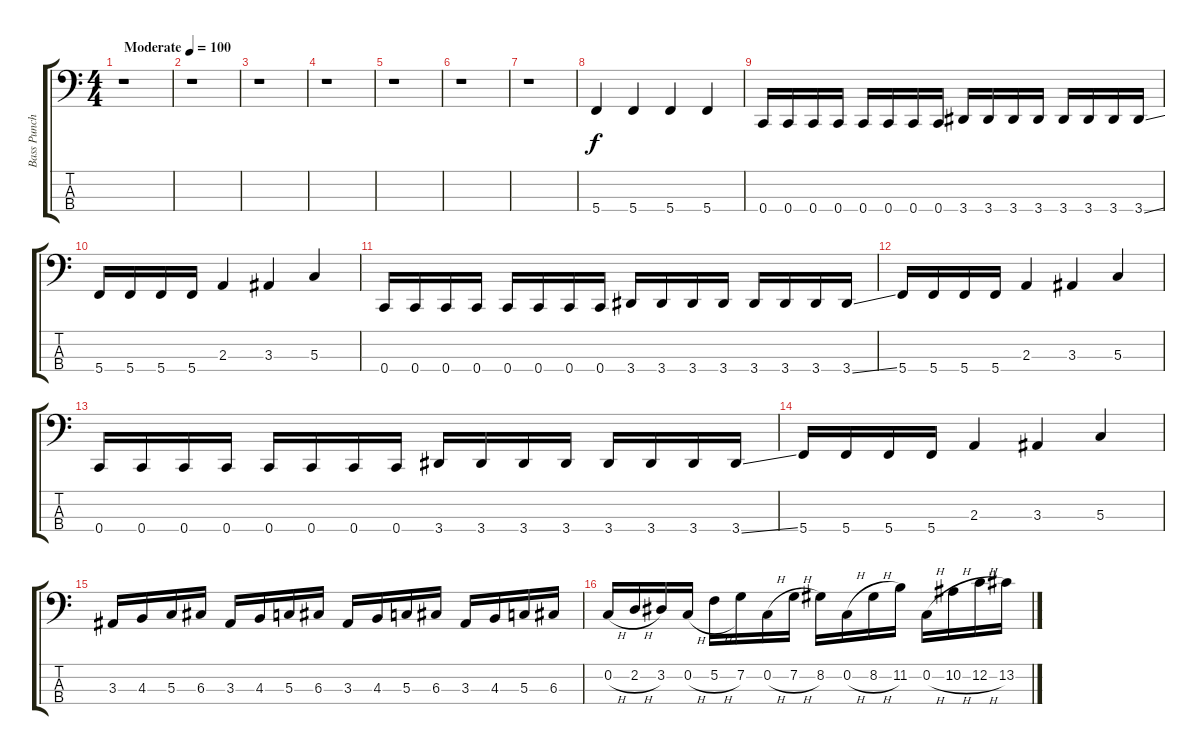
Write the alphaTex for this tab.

\track ("Bass Punch" "Bass Punch") {instrument slapbass2}
\staff {score tabs}
\tuning (F2 C2 G1 C1) {hide}
\ts (4 4)
\tempo (100 "Moderate")
\clef f4
\ks c
r.1{dy f instrument slapbass2} |
r.1 |
r.1 |
r.1 |
r.1 |
r.1 |
r.1 |
5.4.4 5.4.4 5.4.4 5.4.4 |
0.4.16 0.4.16 0.4.16 0.4.16 0.4.16 0.4.16 0.4.16 0.4.16 3.4.16 3.4.16 3.4.16 3.4.16 3.4.16 3.4.16 3.4.16 3.4{ss}.16 |
5.4.16 5.4.16 5.4.16 5.4.16 2.3.4 3.3.4 5.3.4 |
0.4.16 0.4.16 0.4.16 0.4.16 0.4.16 0.4.16 0.4.16 0.4.16 3.4.16 3.4.16 3.4.16 3.4.16 3.4.16 3.4.16 3.4.16 3.4{ss}.16 |
5.4.16 5.4.16 5.4.16 5.4.16 2.3.4 3.3.4 5.3.4 |
0.4.16 0.4.16 0.4.16 0.4.16 0.4.16 0.4.16 0.4.16 0.4.16 3.4.16 3.4.16 3.4.16 3.4.16 3.4.16 3.4.16 3.4.16 3.4{ss}.16 |
5.4.16 5.4.16 5.4.16 5.4.16 2.3.4 3.3.4 5.3.4 |
3.3.16 4.3.16 5.3.16 6.3.16 3.3.16 4.3.16 5.3.16 6.3.16 3.3.16 4.3.16 5.3.16 6.3.16 3.3.16 4.3.16 5.3.16 6.3.16 |
0.2{h}.16 2.2{h}.16 3.2.16 0.2{h}.16 5.2{h}.16 7.2.16 0.2{h}.16 7.2{h}.16 8.2.16 0.2{h}.16 8.2{h}.16 11.2.16 0.2{h}.16 10.2{h}.16 12.2{h}.16 13.2.16
